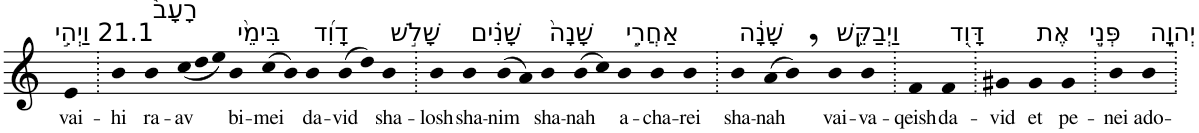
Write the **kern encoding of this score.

**kern	**text
*part1	*part1
*staff1	*staff1
*I"Piano	*
*I'Pno	*
*clefG2	*
*k[]	*
=1	=1
!LO:TX:a:t=21.1 וַיְהִ֣י	!
!	!LO:LY:b
4e	vai-
=2.	=2.
!	!LO:LY:b
4b	-hi
!LO:TX:a:t=רָעָב֩	!
!	!LO:LY:b
4b	ra-
*Xtuplet	*
!	!LO:LY:b
(<12cc	-av
12dd	.
12ee)	.
!LO:TX:a:t=בִּימֵ֨י	!
!	!LO:LY:b
4b	bi-
!	!LO:LY:b
(>8cc	-mei
8b)	.
!LO:TX:a:t=דָוִ֜ד	!
!	!LO:LY:b
4b	da-
!	!LO:LY:b
(>8b	-vid
8dd)	.
!LO:TX:a:t=שָׁלֹ֣שׁ	!
!	!LO:LY:b
4b	sha-
=3.	=3.
!	!LO:LY:b
4b	-losh
!LO:TX:a:t=שָׁנִ֗ים	!
!	!LO:LY:b
4b	sha-
!	!LO:LY:b
(>8b	-nim
8a)	.
!LO:TX:a:t=שָׁנָה֙	!
!	!LO:LY:b
4b	sha-
!	!LO:LY:b
(>8b	-nah
8cc)	.
!LO:TX:a:t=אַחֲרֵ֣י	!
!	!LO:LY:b
4b	a-
!	!LO:LY:b
4b	-cha-
!	!LO:LY:b
4b	-rei
=4.	=4.
!LO:TX:a:t=שָׁנָ֔ה	!
!	!LO:LY:b
4b	sha-
!	!LO:LY:b
(>8a	-nah
8b,)	.
!LO:TX:a:t=וַיְבַקֵּ֥שׁ	!
!	!LO:LY:b
4b	vai-
!	!LO:LY:b
4b	-va-
=5.	=5.
!	!LO:LY:b
4f	-qeish
!LO:TX:a:t=דָּוִ֖ד	!
!	!LO:LY:b
4f	da-
=6.	=6.
!	!LO:LY:b
4g#X	-vid
!LO:TX:a:t=אֶת	!
!	!LO:LY:b
4g#	et
!LO:TX:a:t=פְּנֵ֣י	!
!	!LO:LY:b
4g#	pe-
=7.	=7.
!	!LO:LY:b
4b	-nei
!LO:TX:a:t=יְהוָ֑ה	!
!	!LO:LY:b
4b	ado-
=.	=.
*-	*-
